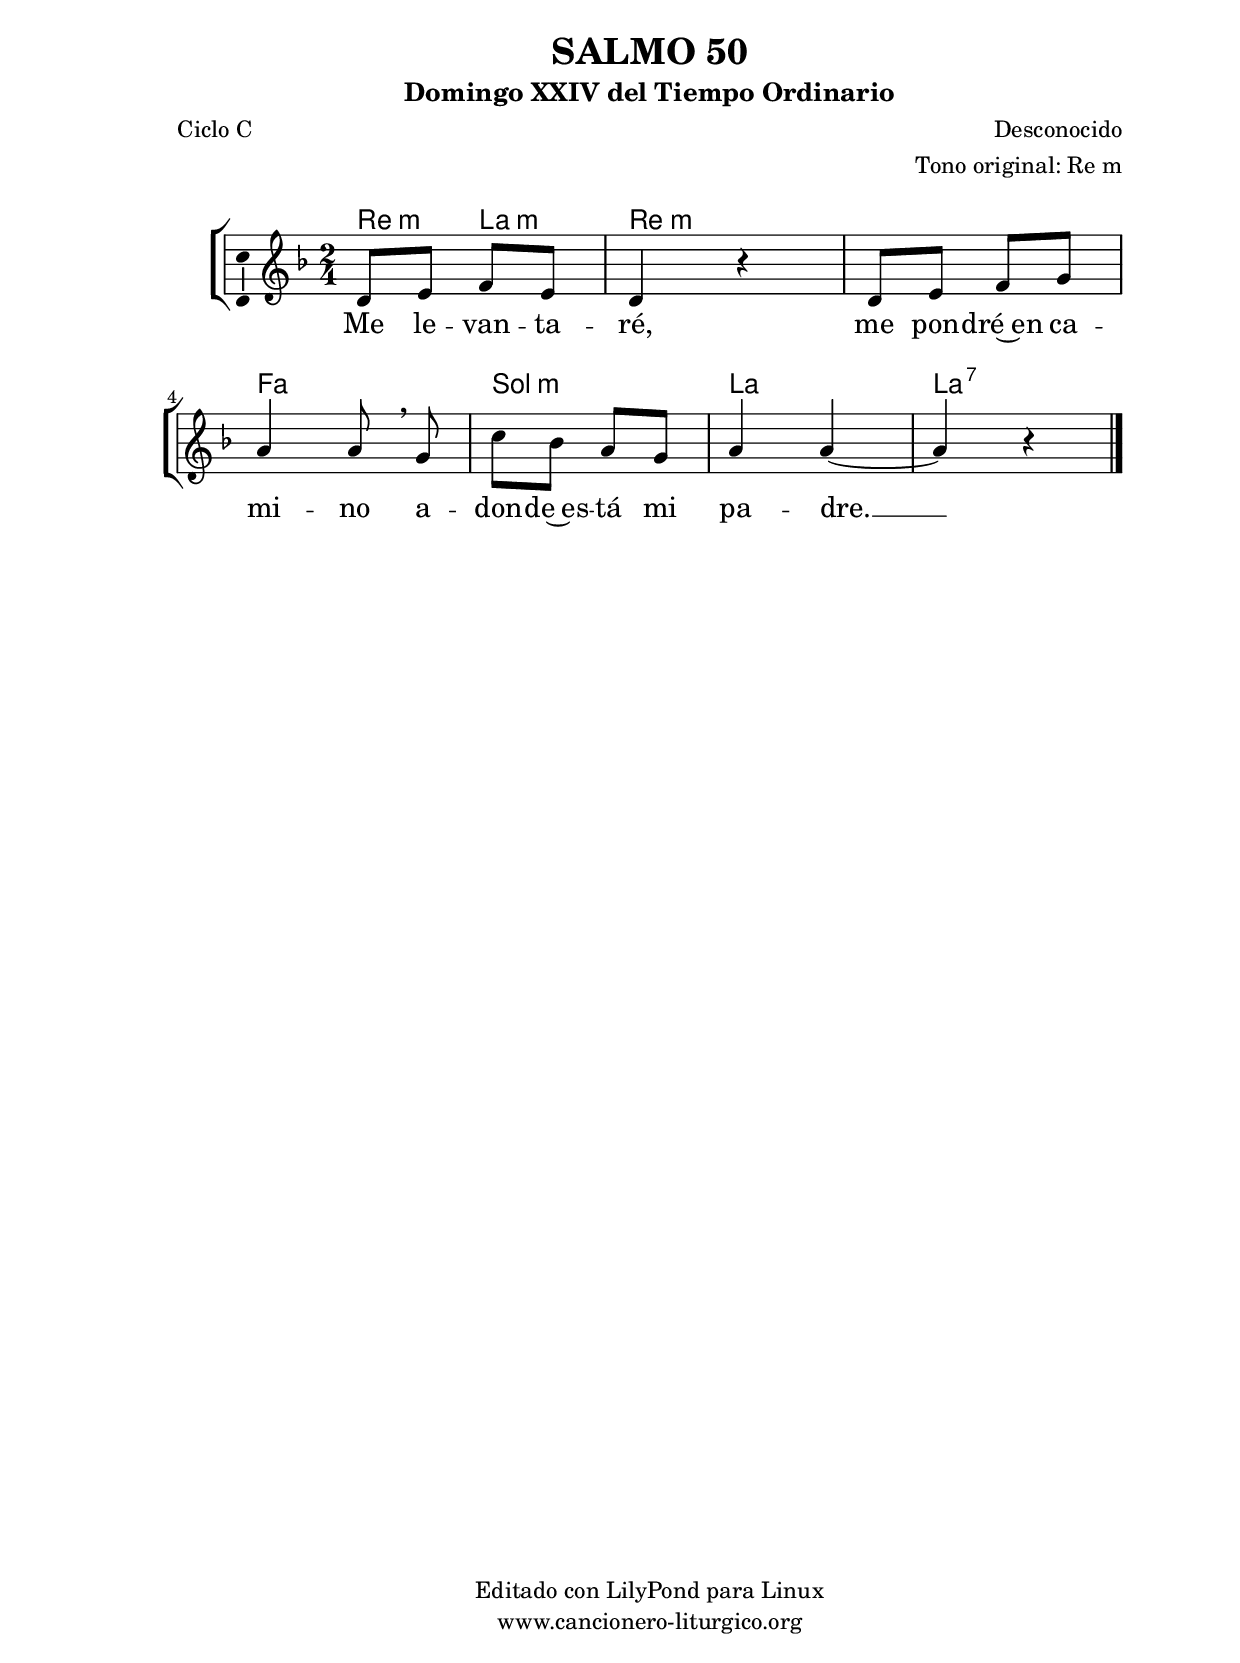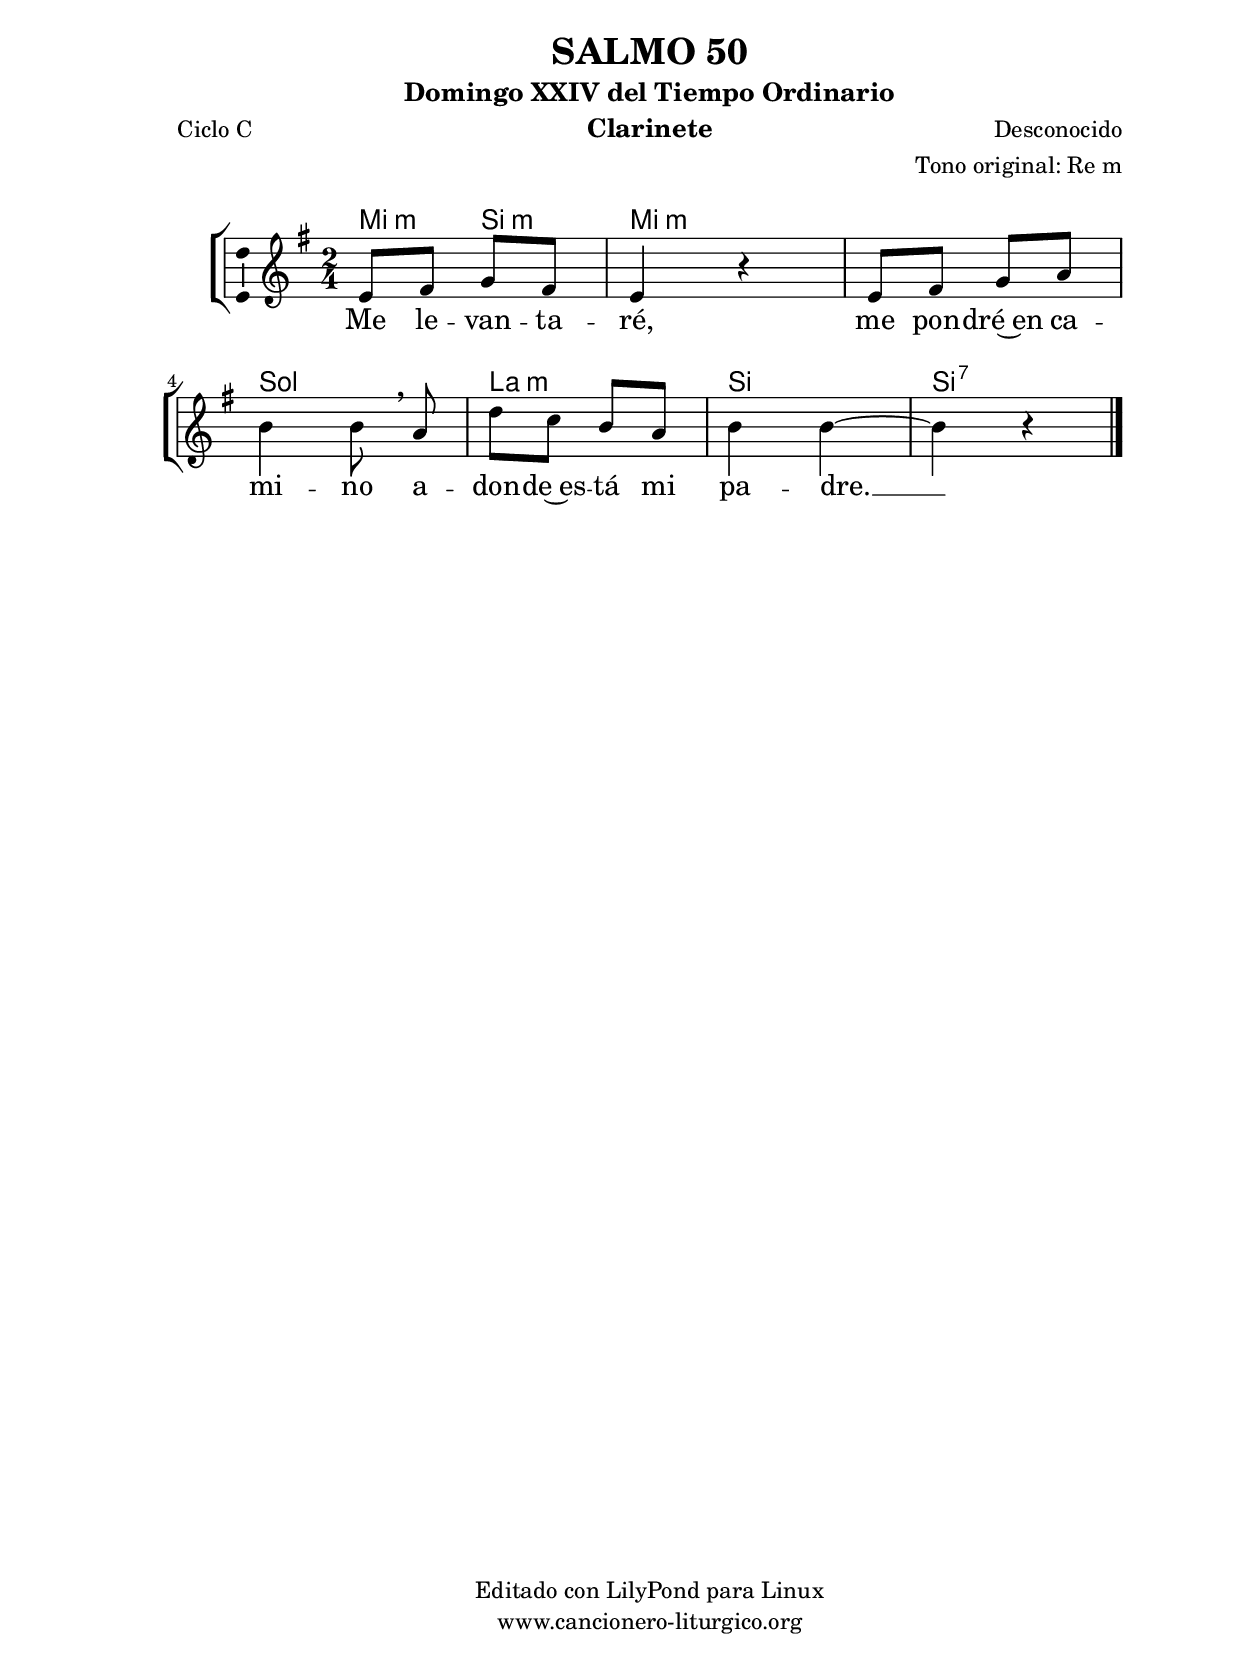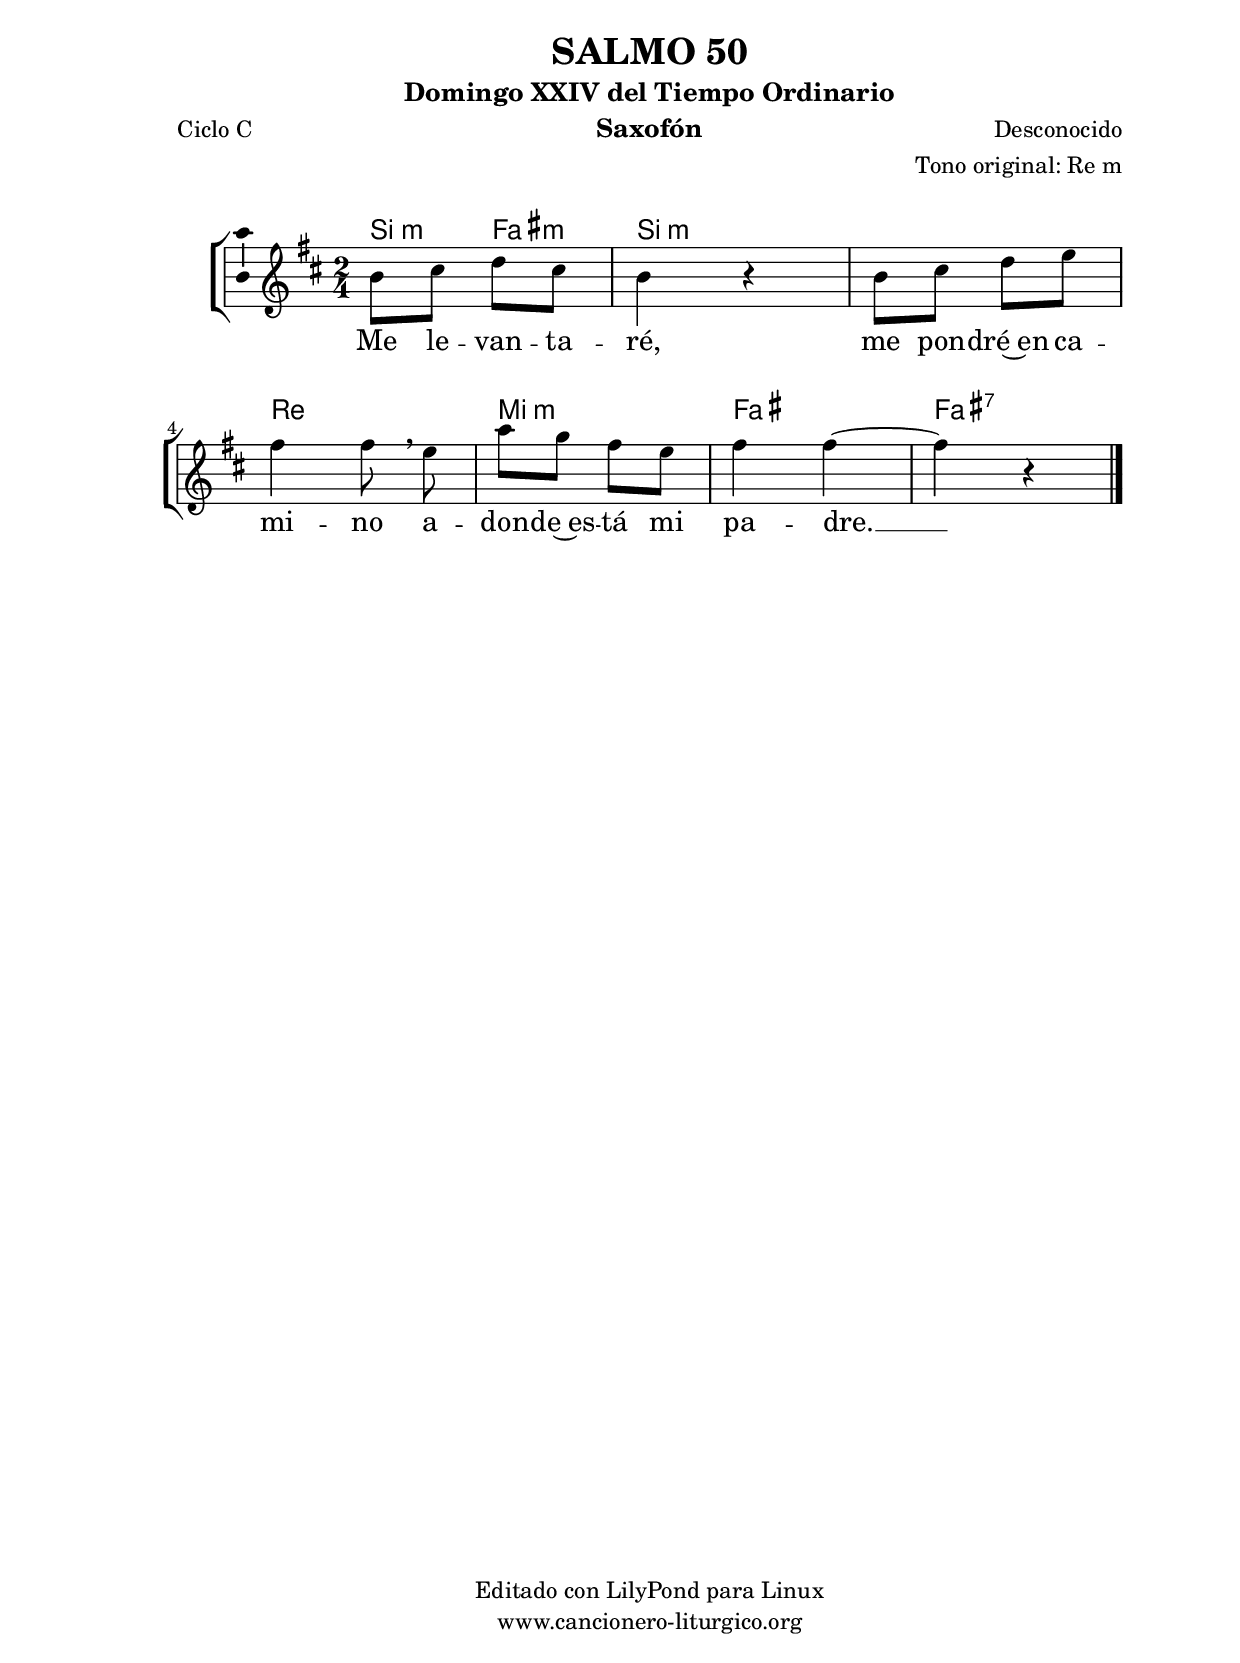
%
%para convertir .midi en .wav:
%timidity filename.midi -Ow -o finename.wav
%
%
%Para convertir de .wav a .mp3:
%lame -h -m j filename.wav
%
%
%para escuchar el midi:
%timidity nombrefichero.midi
%


%versión de lilypond para la que se ha escrito esta partitura:
\version "2.16.0"

	%Tamaño papel
	#(set-default-paper-size "a4")
	%Tamaño partitura
	#(set-global-staff-size 20)
	%No responde al pulsar sobre una nota
	#(ly:set-option 'point-and-click #f)

%parámetros del encabezamiento:
\header {
	title = "SALMO 50"
	subtitle = "Domingo XXIV del Tiempo Ordinario"
	composer = "Desconocido"
	poet = "Ciclo C"
	meter = ""
	arranger = "Tono original: Re m"
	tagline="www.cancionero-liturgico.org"
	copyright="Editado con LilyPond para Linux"
	}

%parámetros asociados al papel:
\paper  {
	oddHeaderMarkup = \markup {\fill-line { \on-the-fly #not-first-page \fromproperty #'header:title \on-the-fly #not-first-page \fromproperty #'header:composer }}
	evenHeaderMarkup = \markup {\fill-line { \fromproperty #'header:composer \fromproperty #'header:title }}
	#(set-paper-size "a4")
	print-page-number = ##f
	first-page-number = 1
	print-first-page-number = ##f
%	head-separation = 3.0 \cm
	top-margin = 2.0 \cm
	bottom-margin = 0.5\cm
%%%	bottom-margin = -1.0\cm
	left-margin = 3.0 \cm
	line-width = 16.0 \cm 
	indent = 8\mm
	interscoreline = 2.\mm
	between-system-space = 15\mm
%	para que las partituras no llenen la hoja:
	ragged-bottom = ##t
%	idem para la última hoja:
	ragged-last-bottom = ##f
%	para que las partituras llenen el ancho del papel:
	ragged-last = ##f
	after-title-space = 2.5 \cm
%page-count=1
%system-count=8

	%Flexible Vertical Spacing
%	markup-markup-spacing =
%	#'((basic-distance . 15) (minimum-distance . 15) (padding . 3))
	markup-system-spacing =
	#'((basic-distance . 15) (minimum-distance . 15) (padding . 3))
	system-system-spacing =
	#'((basic-distance . 15) (minimum-distance . 15) (padding . 3))
	score-system-spacing =
	#'((basic-distance . 15) (minimum-distance . 15) (padding . 5))
%	top-system-spacing = % header
%	#'((basic-distance . 8) (minimum-distance . 0) (padding . 3))
%	top-markup-spacing =
%	#'((basic-distance . 20) (minimum-distance . 20) (padding . 3))
	last-bottom-spacing = % footer
	#'((basic-distance . 5) (minimum-distance . 5) (padding . 3))
%	score-markup-spacing =
%	#'((basic-distance . 16) (minimum-distance . 13) (padding . 3))

	}


%parámetros que afectan a toda la partitura:
global =  {
	%clave de sol (G):
	\clef G
	%armadura:
%	\transpose e d
	\key d \minor
	\tempo 4=90
	\set Score.tempoHideNote = ##t
	}


acordes = {
	\italianChords
	\chordmode {
%	\transpose e d
{

d4:m a:m d2:m d:m f g:m a a:7

	}
	}
}

melodia = 
%	\transpose e d
{
	\relative c'{

\time 2/4
d8 e f e
d4 r4
d8 e f g
a4 a8 \breathe g
c8 bes a g
a4 a~
a r4
	\bar "|."
	}
	}


texto = \lyricmode {
Me le -- van -- ta -- ré, me pon -- dré~en ca -- mi -- no a -- don -- de~es -- tá mi pa -- dre. __
	}


acordesStaff = \context ChordNames = acordesStaff <<
	\set chordChanges = ##t
	\acordes
	>>


vozStaff = \context Voice = vozStaff
\with {\consists "Ambitus_engraver"}
<<
%	\set Staff.instrumentName = ""
%	\set Staff.shortInstrumentName = ""
%	\set Staff.midiInstrument = #"clarinet"
%	\set Staff.midiInstrument = #"cello"
%	\set Staff.midiInstrument = #"flute"
	\set Staff.midiInstrument = #"electric guitar (jazz)"
%	\set Staff.midiInstrument = #"english horn"
%	\set Staff.midiInstrument = #"violin"
%	\set Staff.midiInstrument = #"glockenspiel"
	\set Staff.midiMinimumVolume = #0.7
	\set Staff.midiMaximumVolume = #0.9
	\global
	\melodia
	>>


textoStaff = \context Lyrics = textoStaff <<
	\lyricsto vozStaff \texto
	>>

\book {
	\score {
		\context ChoirStaff {
			\override StaffGroup.SystemStartBracket #'collapse-height = #1
			\override Score.SystemStartBar #'collapse-height = #1
			<<
			\acordesStaff
			\vozStaff
			\textoStaff
			>>
			}
		\layout {
	    		\context {
				\Lyrics
				\override LyricText #'font-size = #2
				}
	   		 \context {
				\Score
				%fontSize = #3
				\override StaffSymbol #'staff-space = #(magstep +3)
				%\override Beam #'thickness = #0.55
				%\override SpacingSpanner #'spacing-increment = #1.0
				%\override Slur #'height-limit = #1.5
				}
			}
		}
	\score {
		\unfoldRepeats
		\context ChoirStaff {
			<<
			\acordesStaff
			\vozStaff
			>>
			}
		\midi {
	  		\context {
	  			\Score
				tempoWholesPerMinute = #(ly:make-moment 70 4)
				}
			}
		}
	}

%Partitura para clarinete
#(define output-suffix "C")
\book {
	\header{
		instrument = "Clarinete"
		}
	\score {
		\context ChoirStaff {
			\override StaffGroup.SystemStartBracket #'collapse-height = #1
			\override Score.SystemStartBar #'collapse-height = #1
\transpose c d
			<<
			\acordesStaff
			\vozStaff
			\textoStaff
			>>
			}
		\layout {
	    		\context {
				\Lyrics
				\override LyricText #'font-size = #2
				}
	   		 \context {
				\Score
				%fontSize = #3
				\override StaffSymbol #'staff-space = #(magstep +3)
				%\override Beam #'thickness = #0.55
				%\override SpacingSpanner #'spacing-increment = #1.0
				%\override Slur #'height-limit = #1.5
				}
			}
		}
	}

%Partitura para saxofón
#(define output-suffix "S")
\book {
	\header{
		instrument = "Saxofón"
		}
	\score {
		\context ChoirStaff {
			\override StaffGroup.SystemStartBracket #'collapse-height = #1
			\override Score.SystemStartBar #'collapse-height = #1
\transpose c a
			<<
			\acordesStaff
			\vozStaff
			\textoStaff
			>>
			}
		\layout {
	    		\context {
				\Lyrics
				\override LyricText #'font-size = #2
				}
	   		 \context {
				\Score
				%fontSize = #3
				\override StaffSymbol #'staff-space = #(magstep +3)
				%\override Beam #'thickness = #0.55
				%\override SpacingSpanner #'spacing-increment = #1.0
				%\override Slur #'height-limit = #1.5
				}
			}
		}
	}

